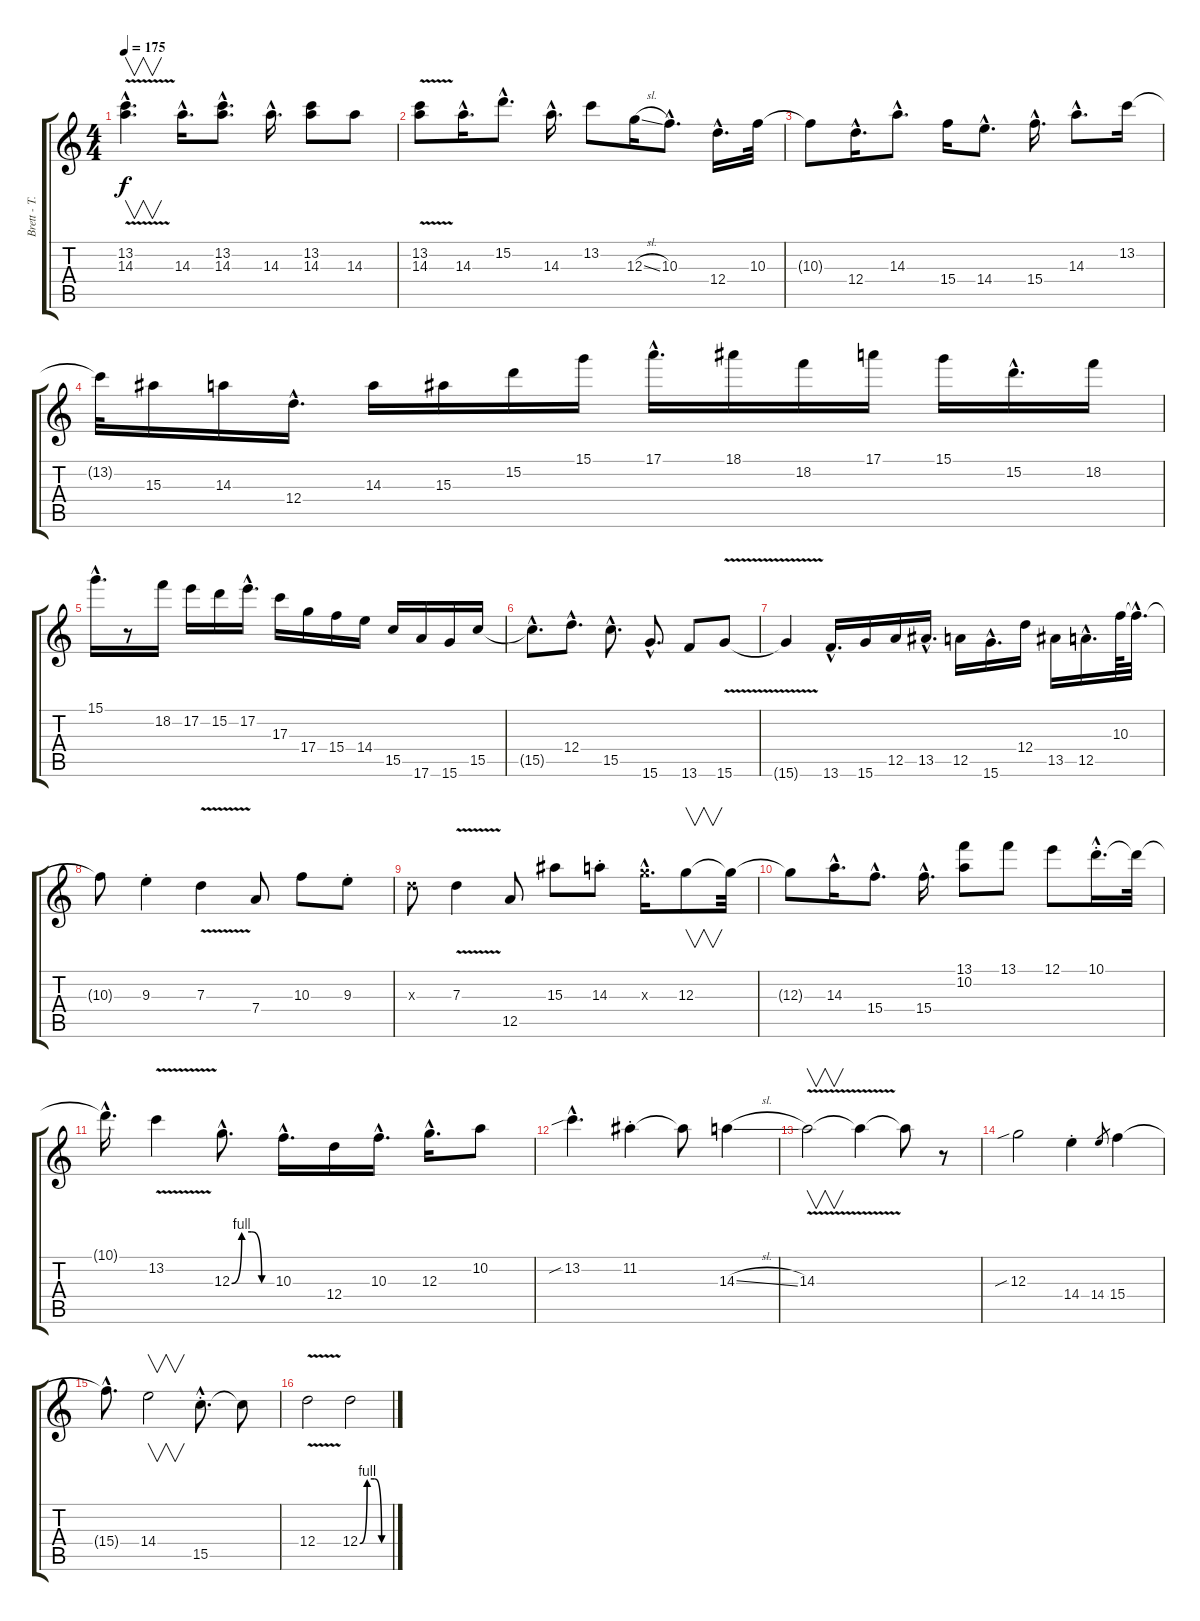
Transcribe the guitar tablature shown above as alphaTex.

\track ("Brett - T.J." "Brett - T.") {instrument overdrivenguitar}
\staff {score tabs}
\tuning (E4 B3 G3 D3 A2 E2) {hide}
\ts (4 4)
\tempo 175
\clef g2
\ks c
(13.2{v hac} 14.3{hac}).4{v d dy f} 14.3{hac}.16{d} (13.2{hac} 14.3{hac}).8{d} 14.3{hac}.16{d} (13.2 14.3).8 14.3.8 |
(13.2{v} 14.3).8 14.3{hac}.16{d} 15.2{hac}.8{d} 14.3{hac}.16{d} 13.2.8 12.3{sl}.16 10.3{hac}.8{d} 12.4{hac}.16{d} 10.3.32 |
10.3{t}.8 12.4{hac}.16{d} 14.3{hac}.8{d} 15.4.16 14.4{hac}.8{d} 15.4{hac}.16{d} 14.3{hac}.8{d} 13.2.16 |
13.2{t}.32 15.3.16 14.3.16 12.4{hac}.16{d} 14.3.16 15.3.16 15.2.16 15.1.16 17.1{hac}.16{d} 18.1.16 18.2.16 17.1.16 15.1.16 15.2{hac}.16{d} 18.2.16 |
15.1{hac}.16{d} r.8 18.2.16 17.2.16 15.2.16 17.2{hac}.16{d} 17.3.16 17.4.16 15.4.16 14.4.16 15.5.16 17.6.16 15.6.16 15.5.16 |
15.5{hac t}.8{d} 12.4{hac}.8{d} 15.5{hac}.8{d} 15.6{hac}.8{d} 13.6.8 15.6{v}.8 |
15.6{t}.4 13.6{hac}.16{d} 15.6.16 12.5.16 13.5{hac}.16{d} 12.5.16 15.6{hac}.16{d} 12.4.16 13.5.16 12.5{hac}.16{d} 10.3.64{volume 14} 10.3{hac t}.32{d} |
10.3{t}.8 9.3{st}.4 7.3{v}.4 7.4.8 10.3.8 9.3{st}.8 |
7.3{x}.8 7.3{v}.4 12.5.8 15.3.8 14.3{st}.8 12.3{hac x}.16{d} 12.3.8{v} 12.3{t}.32 |
12.3{t}.8 14.3{hac}.16{d} 15.4{hac}.8{d} 15.4{hac}.16{d} (13.1 10.2).8 13.1.8 12.1.8 10.1{hac st}.16{d} 10.1{t}.32 |
10.1{hac t}.16{d} 13.2{v}.4 12.3{be (custom 0 0 15 4 30 4 45 0 60 0) hac}.8{d} 10.3{hac}.16{d} 12.4.16 10.3{hac}.16{d} 12.3{hac}.16{d} 10.2.8 |
13.2{sib hac}.4{d} 11.2{st}.4 11.2{t}.8 14.3{sl}.4 |
14.3{v}.2{v} 14.3{t}.4 14.3{t}.8 r.8 |
12.3{sib}.2 14.4{st}.4 14.4.8{gr} 15.4.4 |
15.4{hac t}.8{d} 14.4.2{v} 15.5{hac st}.8{d} 15.5{t}.8 |
12.4{v}.2 12.4{be (custom 0 0 15 4 30 4 45 0 60 0)}.2
